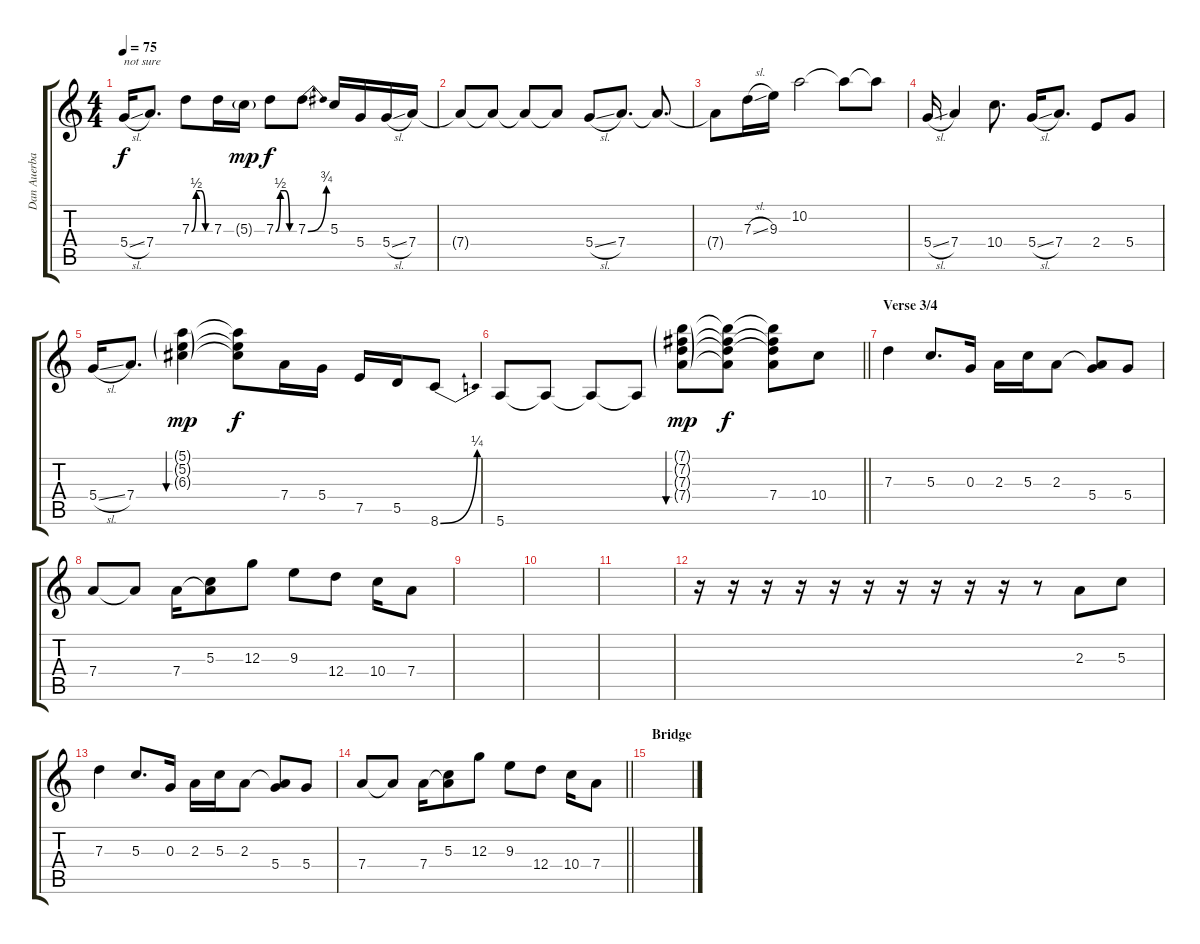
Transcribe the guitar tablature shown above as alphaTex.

\track ("Dan Auerbach - Guitar II" "Dan Auerba") {instrument distortionguitar}
\staff {score tabs}
\tuning (E4 B3 G3 D3 A2 E2) {hide}
\ts (4 4)
\tempo 75
\clef g2
\ks c
5.4{sl}.16{txt "not sure" dy f} 7.4.8{d} 7.3{be (custom 0 0 15 2 30 2 45 0 60 0)}.8 7.3.16 5.3{g}.16{dy mp} 7.3{be (custom 0 0 15 2 30 2 45 0 60 0)}.8{dy f} 7.3{be (bend 0 0 60 3)}.8 5.3.16 5.4.16 5.4{sl}.16 7.4.16 |
7.4{t}.8 7.4{t}.8 7.4{t}.8 7.4{t}.8 5.4{sl}.8 7.4.8{d} 7.4{t}.8{d} |
7.4{t}.8 7.3{sl}.16 9.3.16 10.2.2 10.2{t}.8 10.2{t}.8 |
5.4{sl}.16 7.4.4 10.4.8{d} 5.4{sl}.16 7.4.8{d} 2.4.8 5.4.8 |
5.4{sl}.16 7.4.8{d} (5.1{g} 5.2{g} 6.3{g}).4{bu 30 dy mp} (5.1{t} 5.2{t} 6.3{t}).8{dy f} 7.4.16 5.4.16 7.5.16 5.5.16 8.6{be (bend 0 0 60 1)}.8 |
\barLineRight lightlight
5.6.8 5.6{t}.8 5.6{t}.8 5.6{t}.8 (7.1{g} 7.2{g} 7.3{g} 7.4{g}).8{bu 120 dy mp} (7.1{t} 7.2{t} 7.3{t} 7.4{t}).8{dy f} (7.1{t} 7.2{t} 7.3{t} 7.4).8{volume 11} 10.4.8 |
\section ("" "Verse 3/4")
7.3.4 5.3.8{d} 0.3.16 2.3.16 5.3.16 2.3.8 (2.3{t} 5.4).8 5.4.8 |
7.4.8 7.4{t}.8 7.4.16 (5.3 7.4{t}).8 12.3.8 9.3.8 12.4.8 10.4.16 7.4.8 |
|
|
|
r.16 r.16 r.16 r.16 r.16 r.16 r.16 r.16 r.16 r.16 r.8 2.3.8 5.3.8 |
7.3.4 5.3.8{d} 0.3.16 2.3.16 5.3.16 2.3.8 (2.3{t} 5.4).8 5.4.8 |
\barLineRight lightlight
7.4.8 7.4{t}.8 7.4.16 (5.3 7.4{t}).8 12.3.8 9.3.8 12.4.8 10.4.16 7.4.8 |
\section ("" "Bridge")
